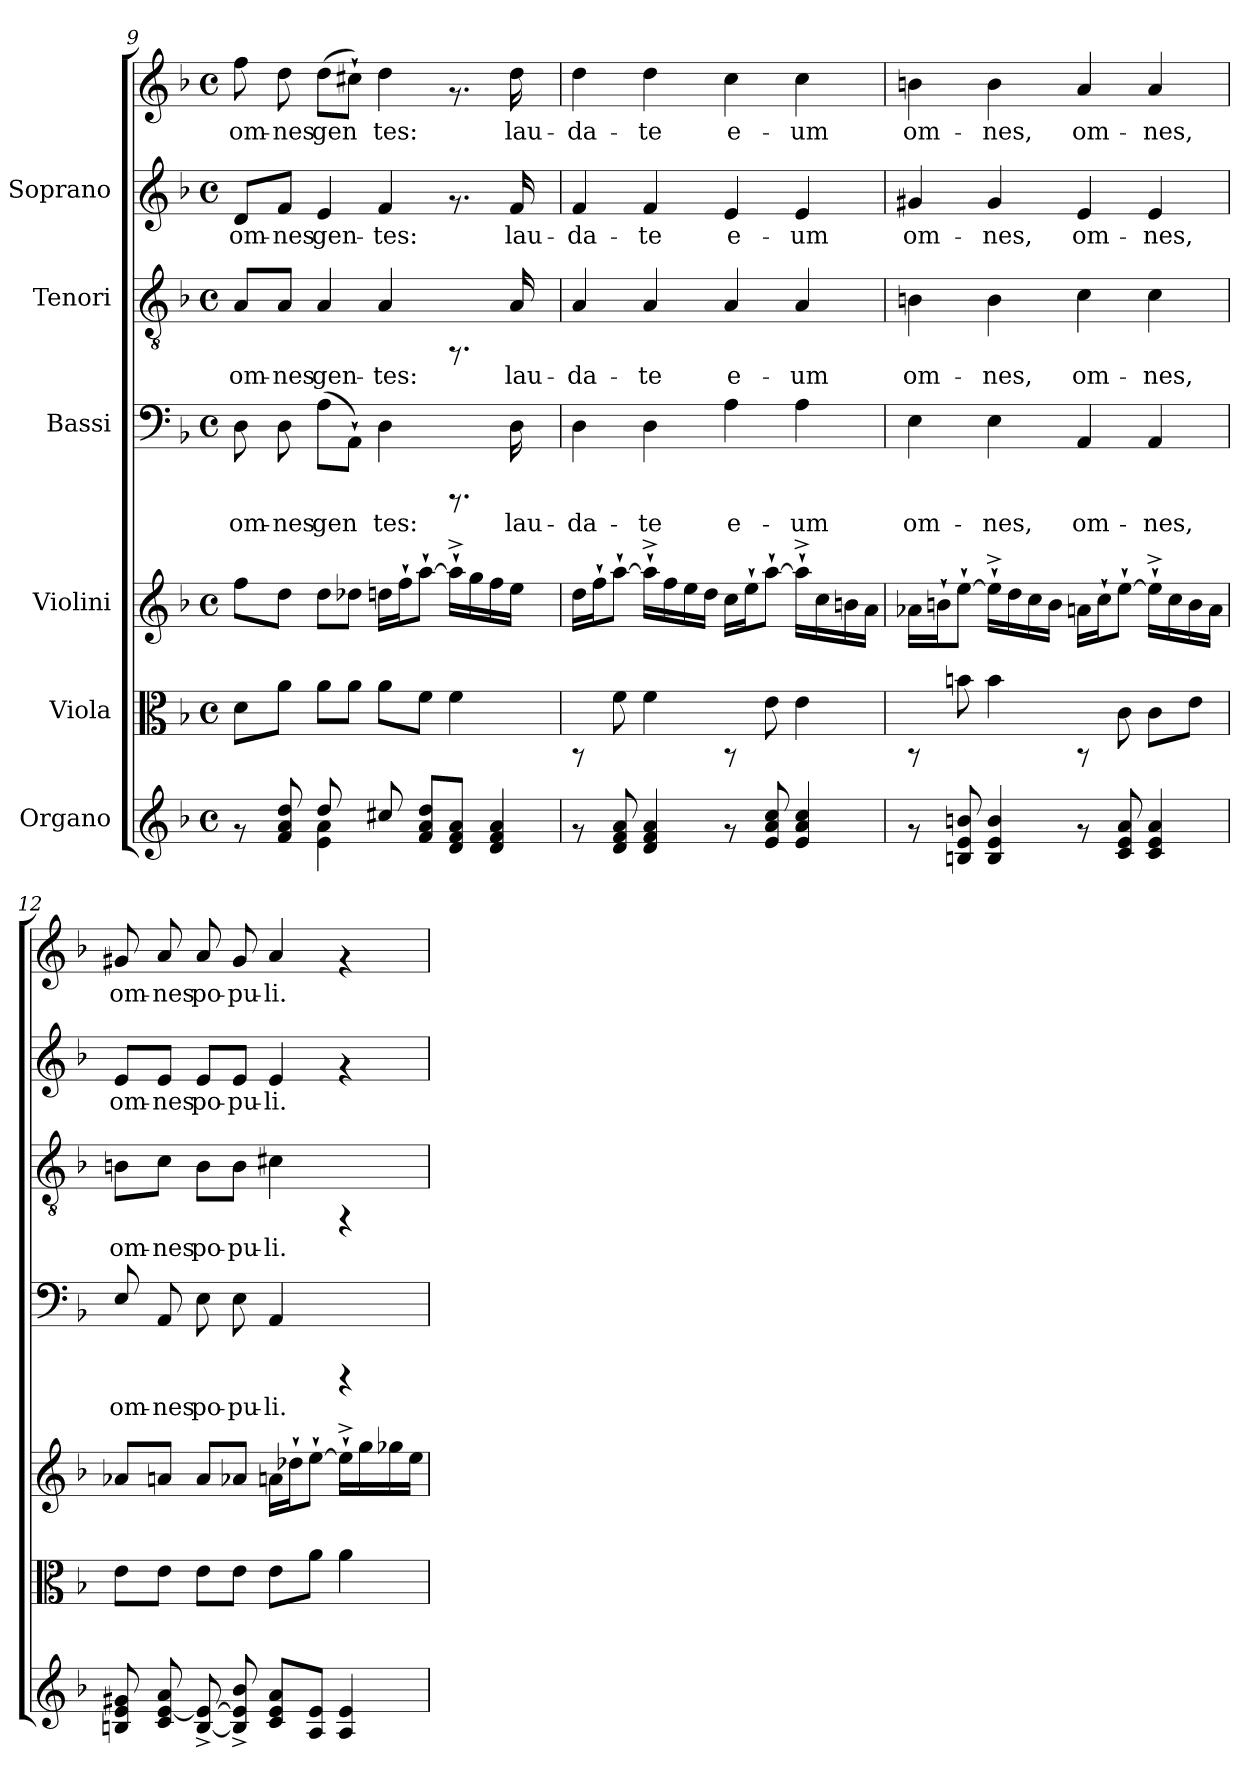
**kern	**kern	**kern	**kern	**text	**kern	**text	**kern	**text	**kern	**text
*part6	*part5	*part4	*part3	*part3	*part2	*part2	*part1	*part1	*part1	*part1
*staff7	*staff6	*staff5	*staff4	*staff4	*staff3	*staff3	*staff2	*staff2	*staff1	*staff1
*I"Organo	*I"Viola	*I"Violini	*I"Bassi	*	*I"Tenori	*	*I"Soprano	*	*	*
*clefG2	*clefC3	*clefG2	*clefF4	*	*clefGv2	*	*clefG2	*	*clefG2	*
*k[b-]	*k[b-]	*k[b-]	*k[b-]	*	*k[b-]	*	*k[b-]	*	*k[b-]	*
*F:	*F:	*F:	*F:	*	*F:	*	*F:	*	*F:	*
*M4/4	*M4/4	*M4/4	*M4/4	*	*M4/4	*	*M4/4	*	*M4/4	*
*met(c)	*met(c)	*met(c)	*met(c)	*	*met(c)	*	*met(c)	*	*met(c)	*
=9	=9	=9	=9	=9	=9	=9	=9	=9	=9	=9
*^	*	*	*	*	*	*	*	*	*	*
!	!	!	!	!	!LO:LY:b	!	!LO:LY:b	!	!LO:LY:b	!	!LO:LY:b
8rf	4ryy	8d\L	8ff\L	8D\	om-	8A/L	om-	8d/L	-om-	8ff\	om-
!	!	!	!	!	!LO:LY:b	!	!LO:LY:b	!	!LO:LY:b	!	!LO:LY:b
8dd/ 8a/ 8f/	.	8a\J	8dd\J	8D\	-nes	8A/J	-nes	8f/J	-nes	8dd\	-nes
!	!	!	!	!	!LO:LY:b	!	!LO:LY:b	!	!LO:LY:b	!	!LO:LY:b
4a\ 4e\	8dd/	8a\L	8dd\L	(>8A\L	gen-	4A/	gen-	4e/	gen-	(>8dd\L	gen-
!	!	!	!	!	!LO:LY:b	!	!	!	!	!	!LO:LY:b
.	2.ryy	8a\J	8dd-X\J	8AA`>\J)	-	.	.	.	.	8cc#X`>\J)	-
!	!	!	!	!	!LO:LY:b	!	!LO:LY:b	!	!LO:LY:b	!	!LO:LY:b
8cc#X/	.	8a\L	16ddn\L	4D\	tes:	4A/	-tes:	4f/	-tes:	4dd\	tes:
.	.	.	16ff`>\	.	.	.	.	.	.	.	.
8dd/ 8a/ 8f/L	.	8f\J	[>8aa`>\J	.	.	.	.	.	.	.	.
8a/ 8f/ 8d/J	.	4f\	16aa^>`>\L]	8.rCCC	.	8.rFF	.	8.rf	.	8.rf	.
.	.	.	16gg\	.	.	.	.	.	.	.	.
4a/ 4f/ 4d/	.	.	16ff\	.	.	.	.	.	.	.	.
!	!	!	!	!	!LO:LY:b	!	!LO:LY:b	!	!LO:LY:b	!	!LO:LY:b
.	.	.	16ee\J	16D\	lau-	16A/	lau-	16f/	lau-	16dd\	lau-
.	.	8ryy	8ryy	8ryy	.	8ryy	.	8ryy	.	8ryy	.
*v	*v	*	*	*	*	*	*	*	*	*	*
!!LO:PB:g=z
=10	=10	=10	=10	=10	=10	=10	=10	=10	=10	=10
!	!	!	!	!LO:LY:b	!	!LO:LY:b	!	!LO:LY:b	!	!LO:LY:b
8rf	8rAA	16dd\L	4D\	-da-	4A/	-da-	4f/	da-	4dd\	-da-
.	.	16ff`>\	.	.	.	.	.	.	.	.
8a/ 8f/ 8d/	8f\	[>8aa`>\J	.	.	.	.	.	.	.	.
!	!	!	!	!LO:LY:b	!	!LO:LY:b	!	!LO:LY:b	!	!LO:LY:b
4a/ 4f/ 4d/	4f\	16aa^>`>\L]	4D\	-te	4A/	-te	4f/	-te	4dd\	-te
.	.	16ff\	.	.	.	.	.	.	.	.
.	.	16ee\	.	.	.	.	.	.	.	.
.	.	16dd\J	.	.	.	.	.	.	.	.
!	!	!	!	!LO:LY:b	!	!LO:LY:b	!	!LO:LY:b	!	!LO:LY:b
8rf	8rAA	16cc\L	4A\	e-	4A/	e-	4e/	e-	4cc\	e-
.	.	16ee`>\	.	.	.	.	.	.	.	.
8cc/ 8a/ 8e/	8e\	[>8aa`>\J	.	.	.	.	.	.	.	.
!	!	!	!	!LO:LY:b	!	!LO:LY:b	!	!LO:LY:b	!	!LO:LY:b
4cc/ 4a/ 4e/	4e\	16aa^>`>\L]	4A\	-um	4A/	-um	4e/	-um	4cc\	-um
.	.	16cc\	.	.	.	.	.	.	.	.
.	.	16bn\	.	.	.	.	.	.	.	.
.	.	16a\J	.	.	.	.	.	.	.	.
=11	=11	=11	=11	=11	=11	=11	=11	=11	=11	=11
!	!	!	!	!LO:LY:b	!	!LO:LY:b	!	!LO:LY:b	!	!LO:LY:b
8rf	8rAA	16a-X\L	4E\	om-	4Bn\	om-	4g#X/	om-	4bn\	om-
.	.	16bn`>\	.	.	.	.	.	.	.	.
8bn/ 8e/ 8Bn/	8bn\	[>8ee`>\J	.	.	.	.	.	.	.	.
!	!	!	!	!LO:LY:b	!	!LO:LY:b	!	!LO:LY:b	!	!LO:LY:b
4b/ 4e/ 4B/	4b\	16ee^>`>\L]	4E\	-nes,	4B\	-nes,	4g#/	-nes,	4b\	-nes,
.	.	16dd\	.	.	.	.	.	.	.	.
.	.	16cc\	.	.	.	.	.	.	.	.
.	.	16b\J	.	.	.	.	.	.	.	.
!	!	!	!	!LO:LY:b	!	!LO:LY:b	!	!LO:LY:b	!	!LO:LY:b
8rf	8rAA	16an\L	4AA/	om-	4c\	om-	4e/	om-	4a/	om-
.	.	16cc`>\	.	.	.	.	.	.	.	.
8a/ 8e/ 8c/	8c\	[>8ee`>\J	.	.	.	.	.	.	.	.
!	!	!	!	!LO:LY:b	!	!LO:LY:b	!	!LO:LY:b	!	!LO:LY:b
4a/ 4e/ 4c/	8c\L	16ee^>`>\L]	4AA/	-nes,	4c\	-nes,	4e/	-nes,	4a/	-nes,
.	.	16cc\	.	.	.	.	.	.	.	.
.	8e\J	16b\	.	.	.	.	.	.	.	.
.	.	16a\J	.	.	.	.	.	.	.	.
=12	=12	=12	=12	=12	=12	=12	=12	=12	=12	=12
!	!	!	!	!LO:LY:b	!	!LO:LY:b	!	!LO:LY:b	!	!LO:LY:b
8g#X/ 8e/ 8Bn/	8e\L	8a-X/L	8E/	om-	8Bn\L	om-	8e/L	om-	8g#X/	om-
!	!	!	!	!LO:LY:b	!	!LO:LY:b	!	!LO:LY:b	!	!LO:LY:b
8a/ [<8e/ 8c/	8e\J	8an/J	8AA/	-nes	8c\J	-nes	8e/J	-nes	8a/	-nes
!	!	!	!	!LO:LY:b	!	!LO:LY:b	!	!LO:LY:b	!	!LO:LY:b
8e/_<^< [<8B/^<	8e\L	8a/L	8E\	po-	8B\L	po-	8e/L	po-	8a/	po-
!	!	!	!	!LO:LY:b	!	!LO:LY:b	!	!LO:LY:b	!	!LO:LY:b
8b-/^< 8e/]^< 8B/]^<	8e\J	8a-X/J	8E\	-pu-	8B\J	-pu-	8e/J	-pu-	8g#/	-pu-
!	!	!	!	!LO:LY:b	!	!LO:LY:b	!	!LO:LY:b	!	!LO:LY:b
8a/ 8e/ 8c/L	8e\L	16an\L	4AA/	-li.	4c#X\	-li.	4e/	-li.	4a/	-li.
.	.	16dd-X`>\	.	.	.	.	.	.	.	.
8e/ 8A/J	8a\J	[>8ee`>\J	.	.	.	.	.	.	.	.
4e/ 4A/	4a\	16ee^>`>\L]	4rCCC	.	4rFF	.	4rf	.	4rf	.
.	.	16gg\	.	.	.	.	.	.	.	.
.	.	16gg-X\	.	.	.	.	.	.	.	.
.	.	16ee\J	.	.	.	.	.	.	.	.
=	=	=	=	=	=	=	=	=	=	=
*-	*-	*-	*-	*-	*-	*-	*-	*-	*-	*-
